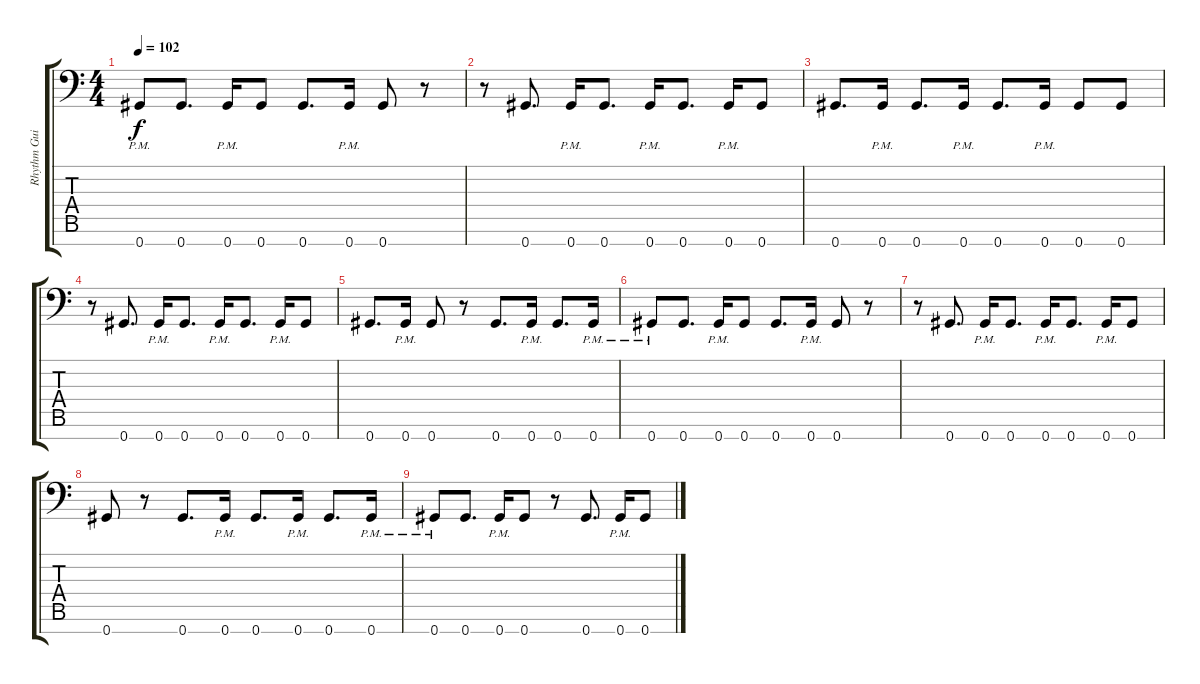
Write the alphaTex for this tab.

\track ("Rhythm Guitar R" "Rhythm Gui") {instrument distortionguitar}
\staff {score tabs}
\tuning (Eb4 Bb3 Gb3 Db3 Ab2 Eb2 Ab1) {hide}
\ts (4 4)
\tempo 102
\clef f4
\ks c
0.7{pm}.8{dy f} 0.7.8{d} 0.7{pm}.16 0.7.8 0.7.8{d} 0.7{pm}.16 0.7.8 r.8 |
r.8{volume 3} 0.7.8{d} 0.7{pm}.16 0.7.8{d} 0.7{pm}.16 0.7.8{d} 0.7{pm}.16 0.7.8 |
0.7.8{d} 0.7{pm}.16 0.7.8{d} 0.7{pm}.16 0.7.8{d} 0.7{pm}.16 0.7.8 0.7.8 |
r.8 0.7.8{d} 0.7{pm}.16 0.7.8{d} 0.7{pm}.16 0.7.8{d} 0.7{pm}.16 0.7.8 |
0.7.8{d} 0.7{pm}.16 0.7.8 r.8 0.7.8{d} 0.7{pm}.16 0.7.8{d} 0.7{pm}.16 |
0.7{pm}.8{volume 0} 0.7.8{d} 0.7{pm}.16 0.7.8 0.7.8{d} 0.7{pm}.16 0.7.8 r.8 |
r.8 0.7.8{d} 0.7{pm}.16 0.7.8{d} 0.7{pm}.16 0.7.8{d} 0.7{pm}.16 0.7.8 |
0.7.8 r.8 0.7.8{d} 0.7{pm}.16 0.7.8{d} 0.7{pm}.16 0.7.8{d} 0.7{pm}.16 |
0.7{pm}.8 0.7.8{d} 0.7{pm}.16 0.7.8 r.8 0.7.8{d} 0.7{pm}.16 0.7.8
